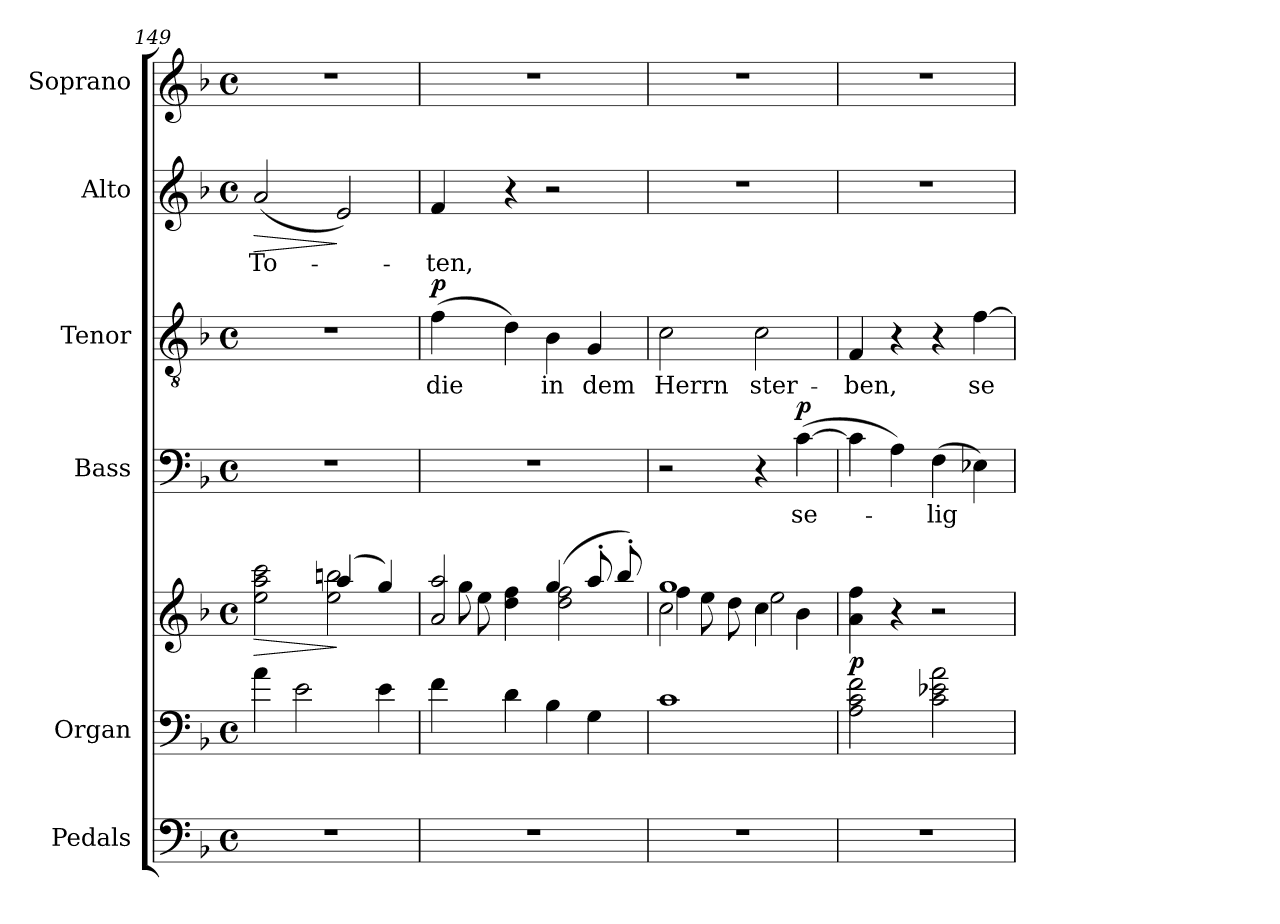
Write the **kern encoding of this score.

**kern	**kern	**kern	**dynam	**kern	**text	**dynam	**kern	**text	**dynam	**kern	**text	**dynam	**kern
*part6	*part5	*part5	*part5	*part4	*part4	*part4	*part3	*part3	*part3	*part2	*part2	*part2	*part1
*staff7	*staff6	*staff5	*staff5/6	*staff4	*staff4	*staff4	*staff3	*staff3	*staff3	*staff2	*staff2	*staff2	*staff1
*I"Pedals	*I"Organ	*	*	*I"Bass	*	*	*I"Tenor	*	*	*I"Alto	*	*	*I"Soprano
*I'Ped.	*I'Org.	*	*	*I'B.	*	*	*I'T.	*	*	*I'A.	*	*	*I'S.
*clefF4	*clefF4	*clefG2	*	*clefF4	*	*	*clefGv2	*	*	*clefG2	*	*	*clefG2
*	*	*	*	*	*	*	*ITrd7c12	*	*	*	*	*	*
*k[b-]	*k[b-]	*k[b-]	*	*k[b-]	*	*	*k[b-]	*	*	*k[b-]	*	*	*k[b-]
*F:	*F:	*F:	*	*F:	*	*	*F:	*	*	*F:	*	*	*F:
*M4/4	*M4/4	*M4/4	*	*M4/4	*	*	*M4/4	*	*	*M4/4	*	*	*M4/4
*met(c)	*met(c)	*met(c)	*	*met(c)	*	*	*met(c)	*	*	*met(c)	*	*	*met(c)
=149	=149	=149	=149	=149	=149	=149	=149	=149	=149	=149	=149	=149	=149
*	*	*^	*	*	*	*	*	*	*	*	*	*	*
!	!	!	!	!LO:HP:b	!	!	!	!	!	!	!	!	!	!
!	!	!	!	!	!	!	!	!	!	!	!	!LO:LY:b:color=#000000	!LO:HP:b	!
1r	4ai\	2ryy	2eei\ 2aai 2ccci	>	1r	.	.	1r	.	.	(2ai/	To-	>	1r
.	2ei\	.	.	.	.	.	.	.	.	.	.	.	.	.
.	.	(4aai/	2eei\ 2bbni	]	.	.	.	.	.	.	2ei/)	.	]	.
.	4ei\	4ggi/)	.	.	.	.	.	.	.	.	.	.	.	.
=150	=150	=150	=150	=150	=150	=150	=150	=150	=150	=150	=150	=150	=150	=150
!	!	!	!	!	!	!	!	!	!LO:LY:b:color=#000000	!	!	!	!	!
!	!	!	!	!	!	!	!	!	!	!	!	!LO:LY:b:color=#000000	!	!
1r	4fi\	2ai/ 2aai	8ggi\	.	1r	.	.	(4Fi\	die	p	4fi/	-ten,	.	1r
.	.	.	8eei\	.	.	.	.	.	.	.	.	.	.	.
.	4di\	.	4ddi\ 4ffi	.	.	.	.	4Di\)	.	.	4r	.	.	.
!	!	!	!	!	!	!	!	!	!LO:LY:b:color=#000000	!	!	!	!	!
.	4B-i\	(4ggi/	2ddi\ 2ffi	.	.	.	.	4BB-i\	in	.	2r	.	.	.
!	!	!	!	!	!	!	!	!	!LO:LY:b:color=#000000	!	!	!	!	!
.	4Gi\	8aa'i/	.	.	.	.	.	4GGi/	dem	.	.	.	.	.
.	.	8bb-'i/)	.	.	.	.	.	.	.	.	.	.	.	.
=151	=151	=151	=151	=151	=151	=151	=151	=151	=151	=151	=151	=151	=151	=151
*	*	*	*^	*	*	*	*	*	*	*	*	*	*	*
!	!	!	!	!	!	!	!	!	!	!LO:LY:b:color=#000000	!	!	!	!	!
1r	1ci	1ggi	4ffi\	2cci\	.	2r	.	.	2Ci\	Herrn	.	1r	.	.	1r
.	.	.	8eei\	.	.	.	.	.	.	.	.	.	.	.	.
.	.	.	8ddi\	.	.	.	.	.	.	.	.	.	.	.	.
!	!	!	!	!	!	!	!	!	!	!LO:LY:b:color=#000000	!	!	!	!	!
.	.	.	4cci\	2eei\	.	4r	.	.	2Ci\	ster-	.	.	.	.	.
!	!	!	!	!	!	!	!LO:LY:b:color=#000000	!	!	!	!	!	!	!	!
.	.	.	4b-i\	.	.	([4ci\	se-	p	.	.	.	.	.	.	.
*	*	*v	*v	*v	*	*	*	*	*	*	*	*	*	*	*
!!LO:PB:g=z
=152	=152	=152	=152	=152	=152	=152	=152	=152	=152	=152	=152	=152	=152
*	*	*^	*	*	*	*	*	*	*	*	*	*	*
!	!	!	!	!	!	!	!	!	!LO:LY:b:color=#000000	!	!	!	!	!
*	*	*v	*v	*	*	*	*	*	*	*	*	*	*	*
1r	2Ai\ 2ci 2fi	4ai\ 4ffi	p	4ci\]	.	.	4FFi/	-ben,	.	1r	.	.	1r
.	.	4r	.	4Ai\)	.	.	4r	.	.	.	.	.	.
!	!	!	!	!	!LO:LY:b:color=#000000	!	!	!	!	!	!	!	!
.	2ci\ 2e-Xi 2ai	2r	.	(4Fi\	-lig	.	4r	.	.	.	.	.	.
!	!	!	!	!	!	!	!	!LO:LY:b:color=#000000	!	!	!	!	!
.	.	.	.	4E-Xi\)	.	.	[4Fi\	se-	.	.	.	.	.
=	=	=	=	=	=	=	=	=	=	=	=	=	=
*-	*-	*-	*-	*-	*-	*-	*-	*-	*-	*-	*-	*-	*-
